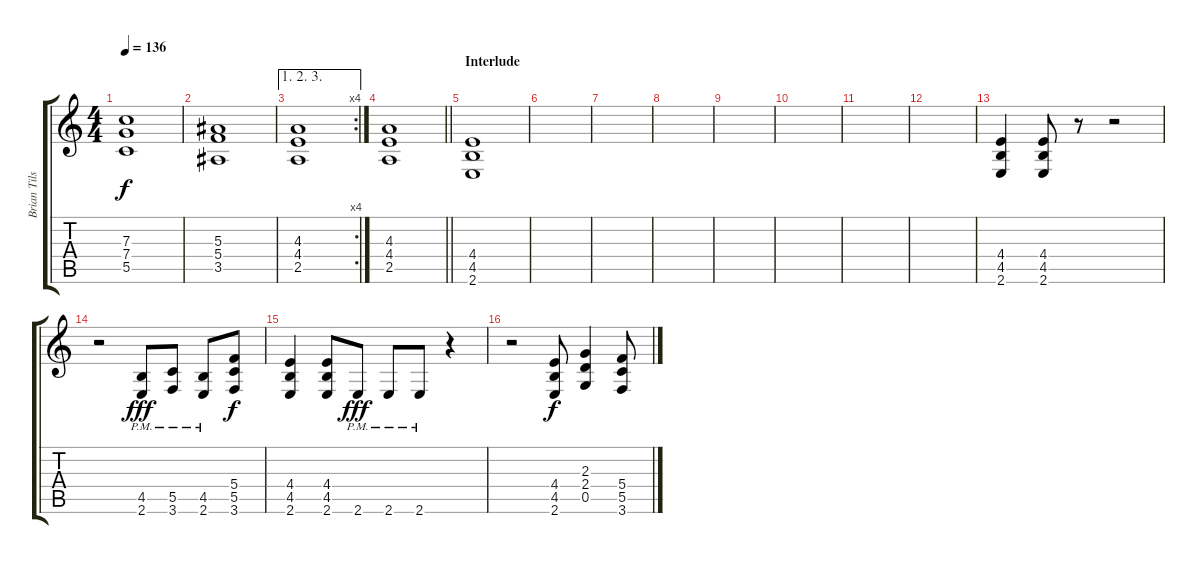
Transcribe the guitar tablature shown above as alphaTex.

\track ("Brian Tilse" "Brian Tils") {instrument distortionguitar}
\staff {score tabs}
\tuning (D4 A3 F3 C3 G2 D2) {hide}
\ts (4 4)
\tempo 136
\clef g2
\ks c
(7.3 7.4 5.5).1{dy f} |
(5.3 5.4 3.5).1 |
\ae (1 2 3)
\rc 4
(4.3 4.4 2.5).1 |
\barLineRight lightlight
(4.3 4.4 2.5).1 |
\section ("" "Interlude")
(4.4 4.5 2.6).1{volume 0} |
|
|
|
|
|
|
|
(4.4 4.5 2.6).4{volume 13} (4.4 4.5 2.6).8 r.8 r.2 |
r.2 (4.5{pm} 2.6{pm}).8{dy fff} (5.5{pm} 3.6{pm}).8 (4.5{pm} 2.6{pm}).8 (5.4 5.5 3.6).8{dy f} |
(4.4 4.5 2.6).4 (4.4 4.5 2.6).8 2.6{pm}.8{dy fff} 2.6{pm}.8 2.6{pm}.8 r.4 |
r.2 (4.4 4.5 2.6).8{dy f} (2.3 2.4 0.5).4 (5.4 5.5 3.6).8
